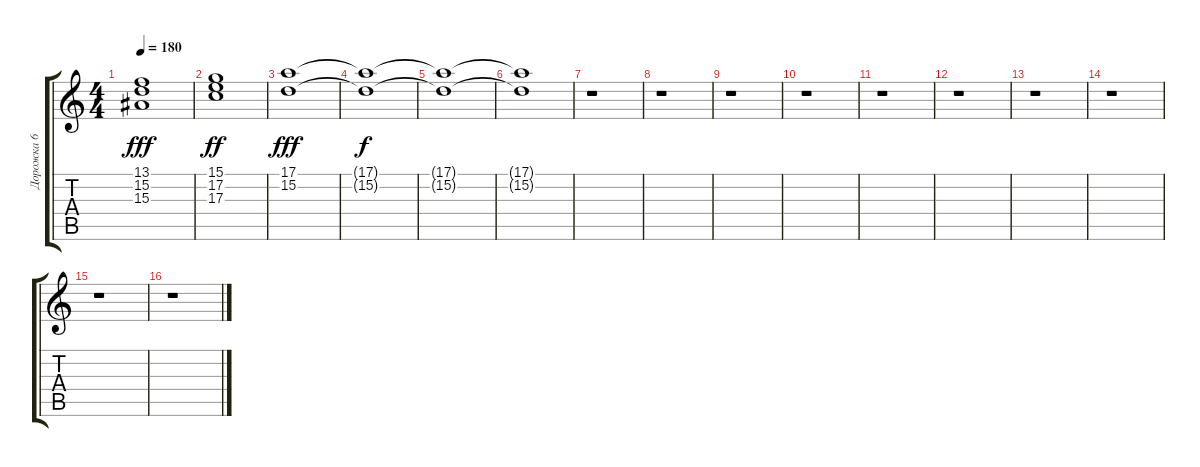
\track ("Дорожка 6" "Дорожка 6") {instrument choiraahs}
\staff {score tabs}
\tuning (E4 B3 G3 D3 A2 E2) {hide}
\ts (4 4)
\tempo 180
\clef g2
\ks c
(13.1 15.2 15.3).1{dy fff} |
(15.1 17.2 17.3).1{dy ff} |
(17.1 15.2).1{dy fff} |
(17.1{t} 15.2{t}).1{dy f} |
(17.1{t} 15.2{t}).1 |
(17.1{t} 15.2{t}).1 |
r.1 |
r.1 |
r.1 |
r.1 |
r.1 |
r.1 |
r.1 |
r.1 |
r.1 |
r.1
